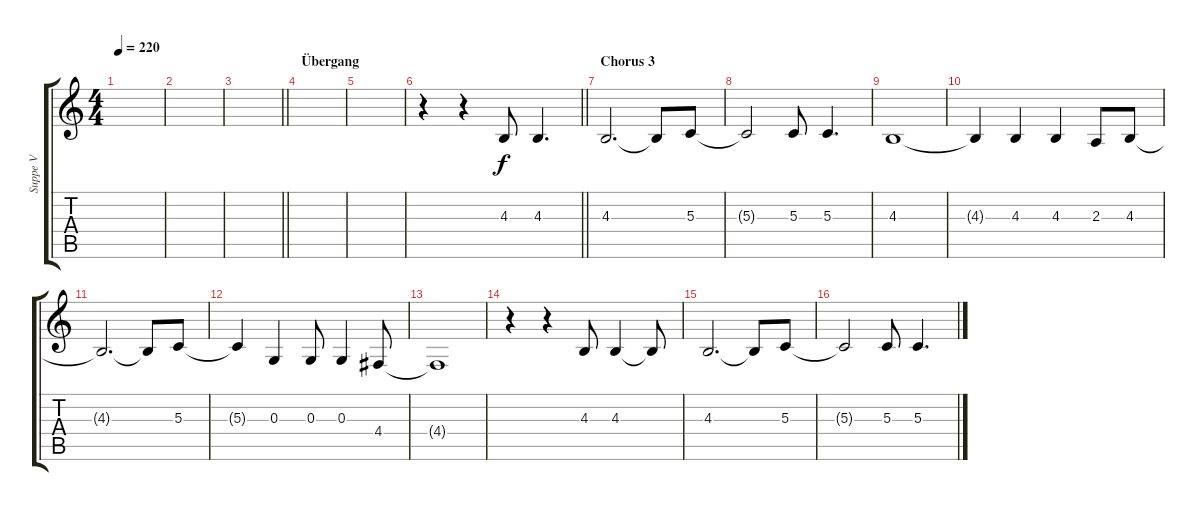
\track ("Suppe V" "Suppe V") {instrument englishhorn}
\staff {score tabs}
\tuning (E4 B3 G3 D3 A2 E2) {hide}
\ts (4 4)
\tempo 220
\clef g2
\ks c
|
|
\barLineRight lightlight
|
\section ("" "Übergang")
|
|
\barLineRight lightlight
r.4 r.4 4.3.8 4.3.4{d} |
\section ("" "Chorus 3")
4.3.2{d} 4.3{t}.8 5.3.8 |
5.3{t}.2 5.3.8 5.3.4{d} |
4.3.1 |
4.3{t}.4 4.3.4 4.3.4 2.3.8 4.3.8 |
4.3{t}.2{d} 4.3{t}.8 5.3.8 |
5.3{t}.4 0.3.4 0.3.8 0.3.4 4.4.8 |
4.4{t}.1 |
r.4 r.4 4.3.8 4.3.4 4.3{t}.8 |
4.3.2{d} 4.3{t}.8 5.3.8 |
5.3{t}.2 5.3.8 5.3.4{d}
